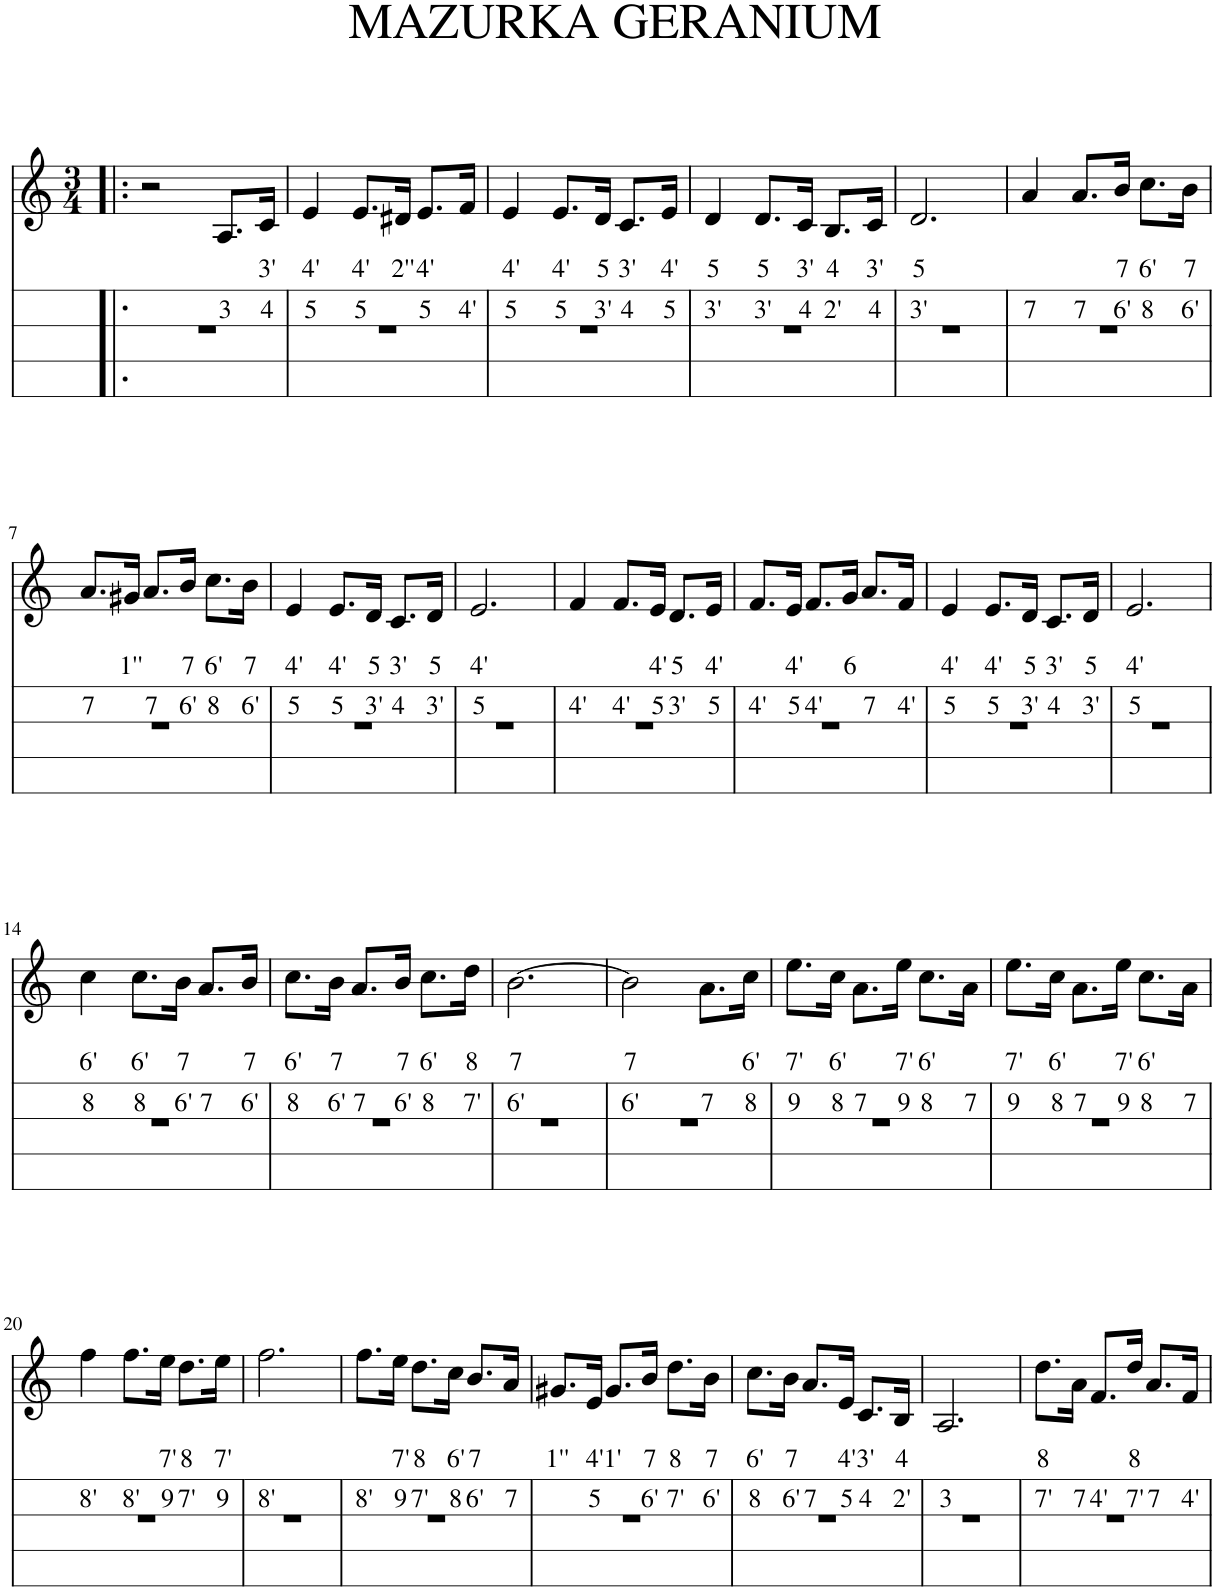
**kern	**kern	**text	**text
*part2	*part1	*part1	*part1
*staff2	*staff1	*staff1	*staff1
*I"Tablature	*I"Theme	*	*
*stria4	*	*	*
*clefG2	*clefG2	*	*
*k[]	*k[]	*	*
*M3/4	*M3/4	*	*
=1!|:	=1!|:	=1!|:	=1!|:
2.r	2r	.	.
!	!	!	!LO:LY:b
.	8.A/L	.	3
!	!	!LO:LY:b	!LO:LY:b
.	16c/Jk	3'	4
=2	=2	=2	=2
!	!	!LO:LY:b	!LO:LY:b
2.r	4e/	4'	5
!	!	!LO:LY:b	!LO:LY:b
.	8.e/L	4'	5
!	!	!LO:LY:b	!
.	16d#X/Jk	2''	.
!	!	!LO:LY:b	!LO:LY:b
.	8.e/L	4'	5
!	!	!	!LO:LY:b
.	16f/Jk	.	4'
=3	=3	=3	=3
!	!	!LO:LY:b	!LO:LY:b
2.r	4e/	4'	5
!	!	!LO:LY:b	!LO:LY:b
.	8.e/L	4'	5
!	!	!LO:LY:b	!LO:LY:b
.	16d/Jk	5	3'
!	!	!LO:LY:b	!LO:LY:b
.	8.c/L	3'	4
!	!	!LO:LY:b	!LO:LY:b
.	16e/Jk	4'	5
=4	=4	=4	=4
!	!	!LO:LY:b	!LO:LY:b
2.r	4d/	5	3'
!	!	!LO:LY:b	!LO:LY:b
.	8.d/L	5	3'
!	!	!LO:LY:b	!LO:LY:b
.	16c/Jk	3'	4
!	!	!LO:LY:b	!LO:LY:b
.	8.B/L	4	2'
!	!	!LO:LY:b	!LO:LY:b
.	16c/Jk	3'	4
=5	=5	=5	=5
!	!	!LO:LY:b	!LO:LY:b
2.r	2.d/	5	3'
=6	=6	=6	=6
!	!	!	!LO:LY:b
2.r	4a/	.	7
!	!	!	!LO:LY:b
.	8.a/L	.	7
!	!	!LO:LY:b	!LO:LY:b
.	16b/Jk	7	6'
!	!	!LO:LY:b	!LO:LY:b
.	8.cc\L	6'	8
!	!	!LO:LY:b	!LO:LY:b
.	16b\Jk	7	6'
!!LO:LB:g=z
=7	=7	=7	=7
!	!	!	!LO:LY:b
2.r	8.a/L	.	7
!	!	!LO:LY:b	!
.	16g#X/Jk	1''	.
!	!	!	!LO:LY:b
.	8.a/L	.	7
!	!	!LO:LY:b	!LO:LY:b
.	16b/Jk	7	6'
!	!	!LO:LY:b	!LO:LY:b
.	8.cc\L	6'	8
!	!	!LO:LY:b	!LO:LY:b
.	16b\Jk	7	6'
=8	=8	=8	=8
!	!	!LO:LY:b	!LO:LY:b
2.r	4e/	4'	5
!	!	!LO:LY:b	!LO:LY:b
.	8.e/L	4'	5
!	!	!LO:LY:b	!LO:LY:b
.	16d/Jk	5	3'
!	!	!LO:LY:b	!LO:LY:b
.	8.c/L	3'	4
!	!	!LO:LY:b	!LO:LY:b
.	16d/Jk	5	3'
=9	=9	=9	=9
!	!	!LO:LY:b	!LO:LY:b
2.r	2.e/	4'	5
=10	=10	=10	=10
!	!	!	!LO:LY:b
2.r	4f/	.	4'
!	!	!	!LO:LY:b
.	8.f/L	.	4'
!	!	!LO:LY:b	!LO:LY:b
.	16e/Jk	4'	5
!	!	!LO:LY:b	!LO:LY:b
.	8.d/L	5	3'
!	!	!LO:LY:b	!LO:LY:b
.	16e/Jk	4'	5
=11	=11	=11	=11
!	!	!	!LO:LY:b
2.r	8.f/L	.	4'
!	!	!LO:LY:b	!LO:LY:b
.	16e/Jk	4'	5
!	!	!	!LO:LY:b
.	8.f/L	.	4'
!	!	!LO:LY:b	!
.	16g/Jk	6	.
!	!	!	!LO:LY:b
.	8.a/L	.	7
!	!	!	!LO:LY:b
.	16f/Jk	.	4'
=12	=12	=12	=12
!	!	!LO:LY:b	!LO:LY:b
2.r	4e/	4'	5
!	!	!LO:LY:b	!LO:LY:b
.	8.e/L	4'	5
!	!	!LO:LY:b	!LO:LY:b
.	16d/Jk	5	3'
!	!	!LO:LY:b	!LO:LY:b
.	8.c/L	3'	4
!	!	!LO:LY:b	!LO:LY:b
.	16d/Jk	5	3'
=13	=13	=13	=13
!	!	!LO:LY:b	!LO:LY:b
2.r	2.e/	4'	5
!!LO:LB:g=z
=14	=14	=14	=14
!	!	!LO:LY:b	!LO:LY:b
2.r	4cc\	6'	8
!	!	!LO:LY:b	!LO:LY:b
.	8.cc\L	6'	8
!	!	!LO:LY:b	!LO:LY:b
.	16b\Jk	7	6'
!	!	!	!LO:LY:b
.	8.a/L	.	7
!	!	!LO:LY:b	!LO:LY:b
.	16b/Jk	7	6'
=15	=15	=15	=15
!	!	!LO:LY:b	!LO:LY:b
2.r	8.cc\L	6'	8
!	!	!LO:LY:b	!LO:LY:b
.	16b\Jk	7	6'
!	!	!	!LO:LY:b
.	8.a/L	.	7
!	!	!LO:LY:b	!LO:LY:b
.	16b/Jk	7	6'
!	!	!LO:LY:b	!LO:LY:b
.	8.cc\L	6'	8
!	!	!LO:LY:b	!LO:LY:b
.	16dd\Jk	8	7'
=16	=16	=16	=16
!	!	!LO:LY:b	!LO:LY:b
2.r	[2.b\	7	6'
=17	=17	=17	=17
!	!	!LO:LY:b	!LO:LY:b
2.r	2b\]	7	6'
!	!	!	!LO:LY:b
.	8.a\L	.	7
!	!	!LO:LY:b	!LO:LY:b
.	16cc\Jk	6'	8
=18	=18	=18	=18
!	!	!LO:LY:b	!LO:LY:b
2.r	8.ee\L	7'	9
!	!	!LO:LY:b	!LO:LY:b
.	16cc\Jk	6'	8
!	!	!	!LO:LY:b
.	8.a\L	.	7
!	!	!LO:LY:b	!LO:LY:b
.	16ee\Jk	7'	9
!	!	!LO:LY:b	!LO:LY:b
.	8.cc\L	6'	8
!	!	!	!LO:LY:b
.	16a\Jk	.	7
=19	=19	=19	=19
!	!	!LO:LY:b	!LO:LY:b
2.r	8.ee\L	7'	9
!	!	!LO:LY:b	!LO:LY:b
.	16cc\Jk	6'	8
!	!	!	!LO:LY:b
.	8.a\L	.	7
!	!	!LO:LY:b	!LO:LY:b
.	16ee\Jk	7'	9
!	!	!LO:LY:b	!LO:LY:b
.	8.cc\L	6'	8
!	!	!	!LO:LY:b
.	16a\Jk	.	7
!!LO:LB:g=z
=20	=20	=20	=20
!	!	!	!LO:LY:b
2.r	4ff\	.	8'
!	!	!	!LO:LY:b
.	8.ff\L	.	8'
!	!	!LO:LY:b	!LO:LY:b
.	16ee\Jk	7'	9
!	!	!LO:LY:b	!LO:LY:b
.	8.dd\L	8	7'
!	!	!LO:LY:b	!LO:LY:b
.	16ee\Jk	7'	9
=21	=21	=21	=21
!	!	!	!LO:LY:b
2.r	2.ff\	.	8'
=22	=22	=22	=22
!	!	!	!LO:LY:b
2.r	8.ff\L	.	8'
!	!	!LO:LY:b	!LO:LY:b
.	16ee\Jk	7'	9
!	!	!LO:LY:b	!LO:LY:b
.	8.dd\L	8	7'
!	!	!LO:LY:b	!LO:LY:b
.	16cc\Jk	6'	8
!	!	!LO:LY:b	!LO:LY:b
.	8.b/L	7	6'
!	!	!	!LO:LY:b
.	16a/Jk	.	7
=23	=23	=23	=23
!	!	!LO:LY:b	!
2.r	8.g#X/L	1''	.
!	!	!LO:LY:b	!LO:LY:b
.	16e/Jk	4'	5
!	!	!LO:LY:b	!
.	8.g#/L	1'	.
!	!	!LO:LY:b	!LO:LY:b
.	16b/Jk	7	6'
!	!	!LO:LY:b	!LO:LY:b
.	8.dd\L	8	7'
!	!	!LO:LY:b	!LO:LY:b
.	16b\Jk	7	6'
=24	=24	=24	=24
!	!	!LO:LY:b	!LO:LY:b
2.r	8.cc\L	6'	8
!	!	!LO:LY:b	!LO:LY:b
.	16b\Jk	7	6'
!	!	!	!LO:LY:b
.	8.a/L	.	7
!	!	!LO:LY:b	!LO:LY:b
.	16e/Jk	4'	5
!	!	!LO:LY:b	!LO:LY:b
.	8.c/L	3'	4
!	!	!LO:LY:b	!LO:LY:b
.	16B/Jk	4	2'
=25	=25	=25	=25
!	!	!	!LO:LY:b
2.r	2.A/	.	3
=26	=26	=26	=26
!	!	!LO:LY:b	!LO:LY:b
2.r	8.dd\L	8	7'
!	!	!	!LO:LY:b
.	16a\Jk	.	7
!	!	!	!LO:LY:b
.	8.f/L	.	4'
!	!	!LO:LY:b	!LO:LY:b
.	16dd/Jk	8	7'
!	!	!	!LO:LY:b
.	8.a/L	.	7
!	!	!	!LO:LY:b
.	16f/Jk	.	4'
=	=	=	=
*-	*-	*-	*-
